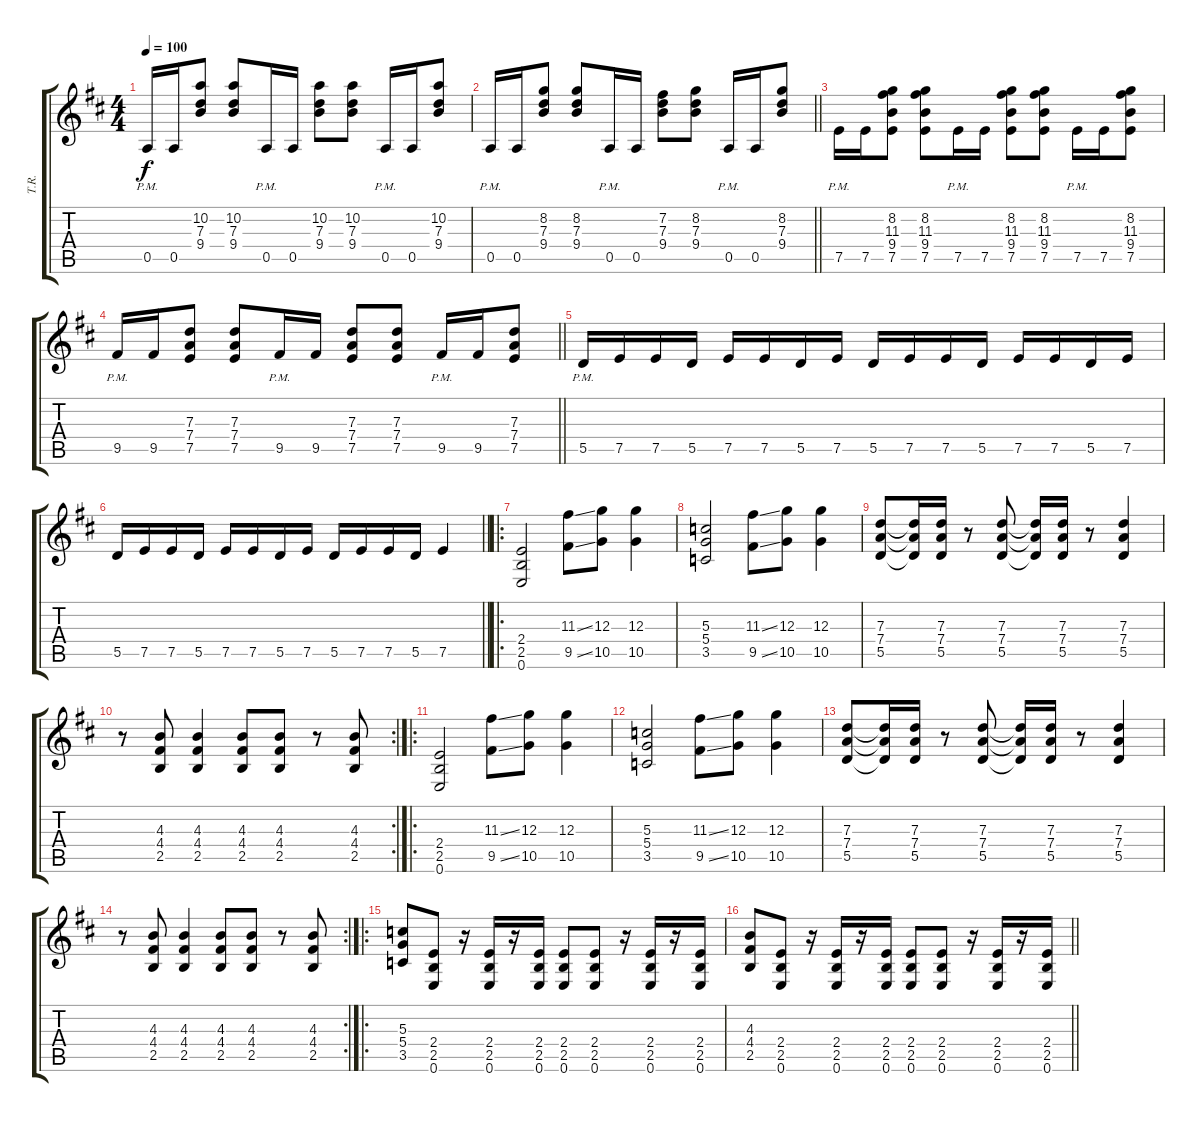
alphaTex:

\track ("T.R." "T.R.") {instrument distortionguitar}
\staff {score tabs}
\tuning (E4 B3 G3 D3 A2 E2) {hide}
\ts (4 4)
\tempo 100
\clef g2
\ks d
0.5{pm}.16{dy f} 0.5.16 (10.2 7.3 9.4).8 (10.2 7.3 9.4).8 0.5{pm}.16 0.5.16 (10.2 7.3 9.4).8 (10.2 7.3 9.4).8 0.5{pm}.16 0.5.16 (10.2 7.3 9.4).8 |
\barLineRight lightlight
0.5{pm}.16 0.5.16 (8.2 7.3 9.4).8 (8.2 7.3 9.4).8 0.5{pm}.16 0.5.16 (7.2 7.3 9.4).8 (8.2 7.3 9.4).8 0.5{pm}.16 0.5.16 (8.2 7.3 9.4).8 |
7.5{pm}.16 7.5.16 (8.2 11.3 9.4 7.5).8 (8.2 11.3 9.4 7.5).8 7.5{pm}.16 7.5.16 (8.2 11.3 9.4 7.5).8 (8.2 11.3 9.4 7.5).8 7.5{pm}.16 7.5.16 (8.2 11.3 9.4 7.5).8 |
\barLineRight lightlight
9.5{pm}.16 9.5.16 (7.3 7.4 7.5).8 (7.3 7.4 7.5).8 9.5{pm}.16 9.5.16 (7.3 7.4 7.5).8 (7.3 7.4 7.5).8 9.5{pm}.16 9.5.16 (7.3 7.4 7.5).8 |
5.5{pm}.16 7.5.16 7.5.16 5.5.16 7.5.16 7.5.16 5.5.16 7.5.16 5.5.16 7.5.16 7.5.16 5.5.16 7.5.16 7.5.16 5.5.16 7.5.16 |
\barLineRight lightlight
5.5.16 7.5.16 7.5.16 5.5.16 7.5.16 7.5.16 5.5.16 7.5.16 5.5.16 7.5.16 7.5.16 5.5.16 7.5.4 |
\ro
(2.4 2.5 0.6).2 (11.3{ss} 9.5{ss}).8 (12.3 10.5).8 (12.3 10.5).4 |
(5.3 5.4 3.5).2 (11.3{ss} 9.5{ss}).8 (12.3 10.5).8 (12.3 10.5).4 |
(7.3 7.4 5.5).8 (7.3{t} 7.4{t} 5.5{t}).16 (7.3 7.4 5.5).16 r.8 (7.3 7.4 5.5).8 (7.3{t} 7.4{t} 5.5{t}).16 (7.3 7.4 5.5).16 r.8 (7.3 7.4 5.5).4 |
\rc 2
r.8 (4.3 4.4 2.5).8 (4.3 4.4 2.5).4 (4.3 4.4 2.5).8 (4.3 4.4 2.5).8 r.8 (4.3 4.4 2.5).8 |
\ro
(2.4 2.5 0.6).2 (11.3{ss} 9.5{ss}).8 (12.3 10.5).8 (12.3 10.5).4 |
(5.3 5.4 3.5).2 (11.3{ss} 9.5{ss}).8 (12.3 10.5).8 (12.3 10.5).4 |
(7.3 7.4 5.5).8 (7.3{t} 7.4{t} 5.5{t}).16 (7.3 7.4 5.5).16 r.8 (7.3 7.4 5.5).8 (7.3{t} 7.4{t} 5.5{t}).16 (7.3 7.4 5.5).16 r.8 (7.3 7.4 5.5).4 |
\rc 2
r.8 (4.3 4.4 2.5).8 (4.3 4.4 2.5).4 (4.3 4.4 2.5).8 (4.3 4.4 2.5).8 r.8 (4.3 4.4 2.5).8 |
\ro
(5.3 5.4 3.5).8 (2.4 2.5 0.6).8 r.16 (2.4 2.5 0.6).16 r.16 (2.4 2.5 0.6).16 (2.4 2.5 0.6).8 (2.4 2.5 0.6).8 r.16 (2.4 2.5 0.6).16 r.16 (2.4 2.5 0.6).16 |
\barLineRight lightlight
(4.3 4.4 2.5).8 (2.4 2.5 0.6).8 r.16 (2.4 2.5 0.6).16 r.16 (2.4 2.5 0.6).16 (2.4 2.5 0.6).8 (2.4 2.5 0.6).8 r.16 (2.4 2.5 0.6).16 r.16 (2.4 2.5 0.6).16
